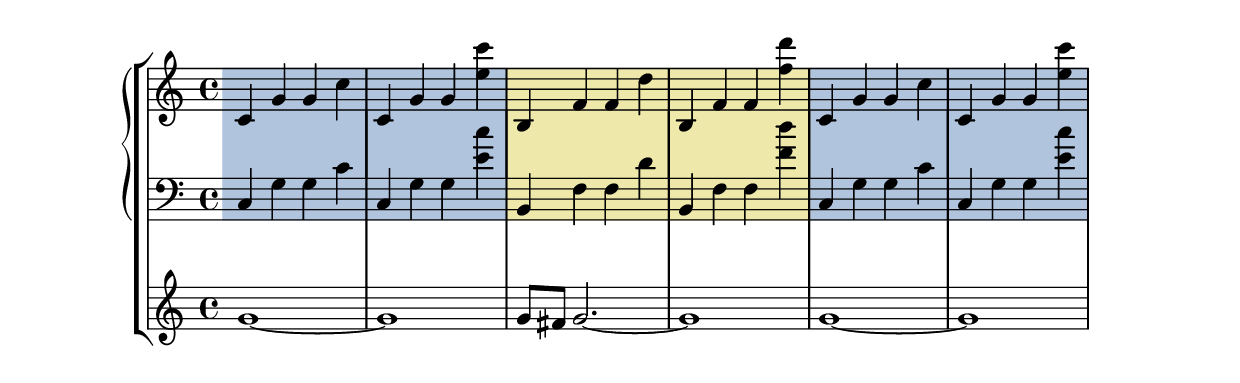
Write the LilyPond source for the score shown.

\version "2.23.12"

\header {
  texidoc = "Highlights can be used in contexts at higher level
than @code{Staff}."
}

musI = {
  \staffHighlight lightsteelblue
  c'4 g' g' c''
  c' g' g' <e'' c'''>
  \staffHighlight palegoldenrod
  b f' f' d''
  b f' f' <f'' d'''>
  \staffHighlight lightsteelblue
  c' g' g' c''
  c' g' g' <e'' c'''>
}

\new StaffGroup <<
  \new PianoStaff \with {
    \consists Staff_highlight_engraver
  }
  <<
    \new Staff \with { \remove Staff_highlight_engraver }
      \musI
    \new Staff \with { \remove Staff_highlight_engraver }
      \transpose c' c { \clef bass \musI }
  >>
  \new Staff { g'1~ 1 g'8 fis' g'2.~ 1 g'1~ 1 }
>>
